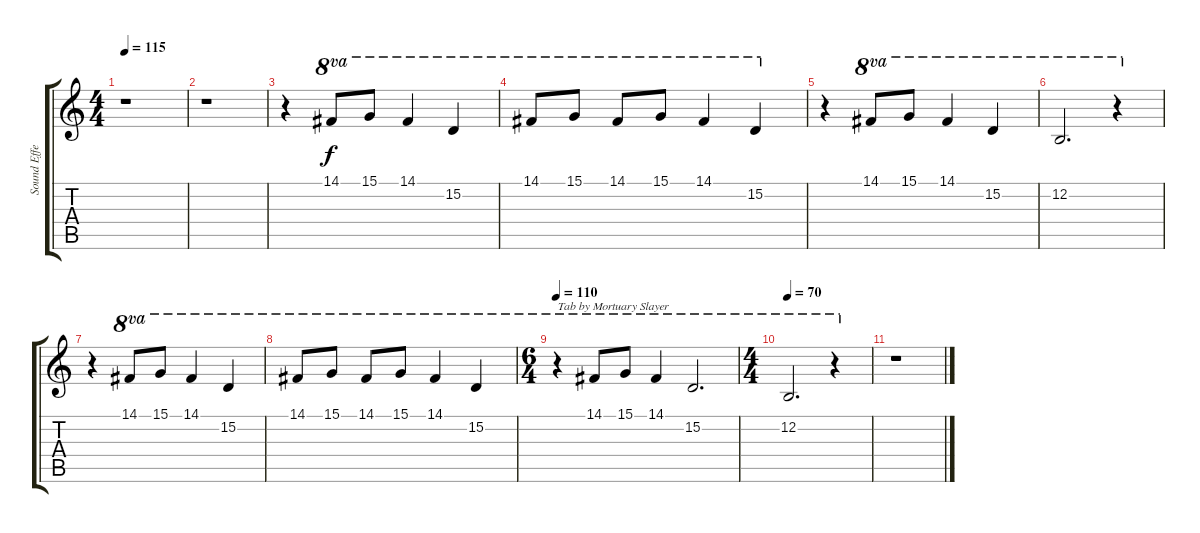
\track ("Sound Effects" "Sound Effe") {instrument pad7halo}
\staff {score tabs}
\tuning (E4 B3 G3 D3 A2 E2) {hide}
\ts (4 4)
\tempo 115
\clef g2
\ks c
r.1{dy f} |
r.1 |
r.4{volume 7 instrument pad7halo} 14.1.8{ot 8va} 15.1.8{ot 8va} 14.1.4{ot 8va} 15.2.4{ot 8va} |
14.1.8{ot 8va} 15.1.8{ot 8va} 14.1.8{ot 8va} 15.1.8{ot 8va} 14.1.4{ot 8va} 15.2.4{ot 8va} |
r.4 14.1.8{ot 8va} 15.1.8{ot 8va} 14.1.4{ot 8va} 15.2.4{ot 8va} |
12.2.2{d ot 8va} r.4{ot 8va} |
r.4 14.1.8{ot 8va} 15.1.8{ot 8va} 14.1.4{ot 8va} 15.2.4{ot 8va} |
14.1.8{ot 8va} 15.1.8{ot 8va} 14.1.8{ot 8va} 15.1.8{ot 8va} 14.1.4{ot 8va} 15.2.4{ot 8va} |
\ts (6 4)
\tempo 110
r.4{ot 8va txt "Tab by Mortuary Slayer"} 14.1.8{ot 8va} 15.1.8{ot 8va} 14.1.4{ot 8va} 15.2.2{d ot 8va} |
\ts (4 4)
\tempo 70
12.2.2{d ot 8va txt ""} r.4{ot 8va} |
r.1
